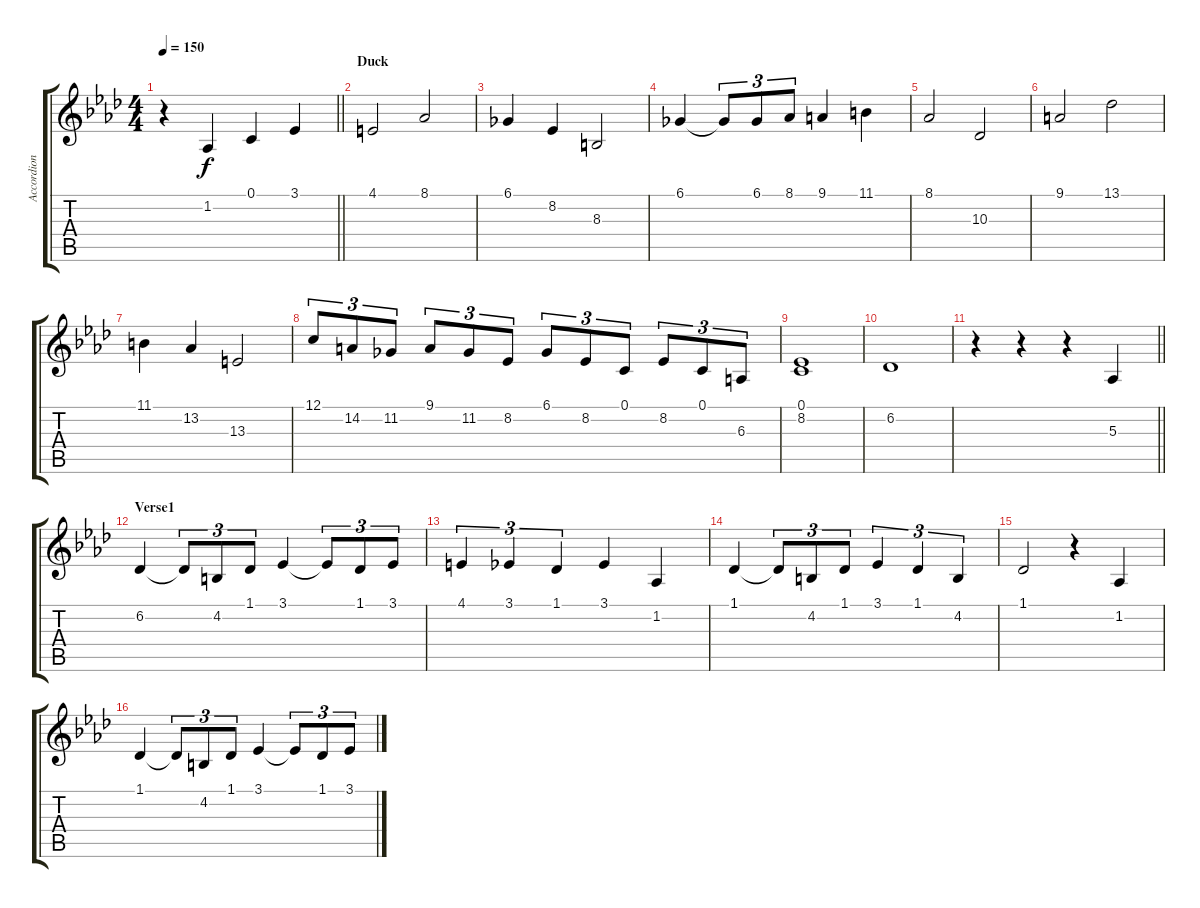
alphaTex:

\track ("Accordion" "Accordion") {instrument accordion}
\staff {score tabs}
\tuning (C4 G3 Eb3 Bb2 F2 C2) {hide}
\ts (4 4)
\tempo 150
\clef g2
\barLineRight lightlight
\ks fminor
r.4{dy f} 1.2.4 0.1.4 3.1.4 |
\section ("" "Duck")
4.1.2 8.1.2 |
6.1.4 8.2.4 8.3.2 |
6.1.4 6.1{t}.8{tu (3 2)} 6.1.8{tu (3 2)} 8.1.8{tu (3 2)} 9.1.4 11.1.4 |
8.1.2 10.3.2 |
9.1.2 13.1.2 |
11.1.4 13.2.4 13.3.2 |
12.1.8{tu (3 2)} 14.2.8{tu (3 2)} 11.2.8{tu (3 2)} 9.1.8{tu (3 2)} 11.2.8{tu (3 2)} 8.2.8{tu (3 2)} 6.1.8{tu (3 2)} 8.2.8{tu (3 2)} 0.1.8{tu (3 2)} 8.2.8{tu (3 2)} 0.1.8{tu (3 2)} 6.3.8{tu (3 2)} |
(0.1 8.2).1 |
6.2.1 |
\barLineRight lightlight
r.4 r.4 r.4 5.3.4 |
\section ("" "Verse1")
6.2.4 6.2{t}.8{tu (3 2)} 4.2.8{tu (3 2)} 1.1.8{tu (3 2)} 3.1.4 3.1{t}.8{tu (3 2)} 1.1.8{tu (3 2)} 3.1.8{tu (3 2)} |
4.1.4{tu (3 2)} 3.1.4{tu (3 2)} 1.1.4{tu (3 2)} 3.1.4 1.2.4 |
1.1.4 1.1{t}.8{tu (3 2)} 4.2.8{tu (3 2)} 1.1.8{tu (3 2)} 3.1.4{tu (3 2)} 1.1.4{tu (3 2)} 4.2.4{tu (3 2)} |
1.1.2 r.4 1.2.4 |
1.1.4 1.1{t}.8{tu (3 2)} 4.2.8{tu (3 2)} 1.1.8{tu (3 2)} 3.1.4 3.1{t}.8{tu (3 2)} 1.1.8{tu (3 2)} 3.1.8{tu (3 2)}
